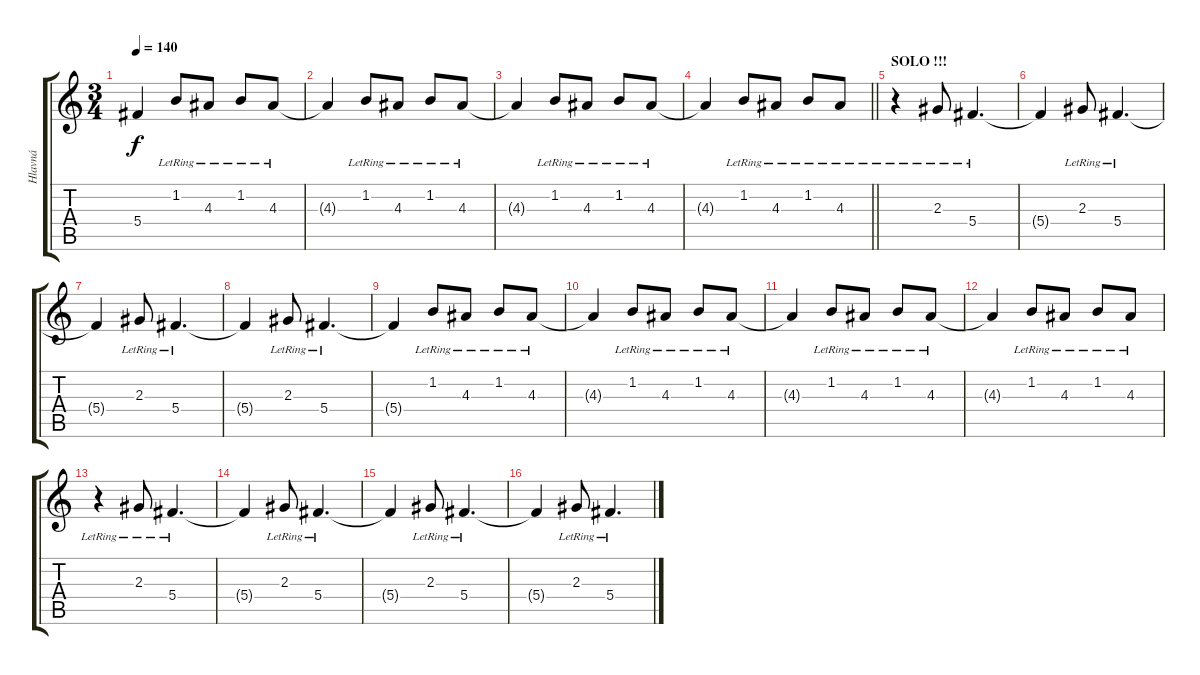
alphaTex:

\track ("Hlavná" "Hlavná") {instrument overdrivenguitar}
\staff {score tabs}
\tuning (Eb4 Bb3 Gb3 Db3 Ab2 Eb2) {hide}
\ts (3 4)
\tempo 140
\clef g2
\ks c
5.4.4{dy f} 1.2{lr}.8 4.3{lr}.8 1.2{lr}.8 4.3{lr}.8 |
4.3{t}.4 1.2{lr}.8 4.3{lr}.8 1.2{lr}.8 4.3{lr}.8 |
4.3{t}.4 1.2{lr}.8 4.3{lr}.8 1.2{lr}.8 4.3{lr}.8 |
\barLineRight lightlight
4.3{t}.4 1.2{lr}.8 4.3{lr}.8 1.2{lr}.8 4.3{lr}.8 |
\section ("" "SOLO !!!")
r.4{volume 10} 2.3{lr}.8 5.4{lr}.4{d} |
5.4{t}.4 2.3{lr}.8 5.4{lr}.4{d} |
5.4{t}.4 2.3{lr}.8 5.4{lr}.4{d} |
5.4{t}.4 2.3{lr}.8 5.4{lr}.4{d} |
5.4{t}.4 1.2{lr}.8 4.3{lr}.8 1.2{lr}.8 4.3{lr}.8 |
4.3{t}.4 1.2{lr}.8 4.3{lr}.8 1.2{lr}.8 4.3{lr}.8 |
4.3{t}.4 1.2{lr}.8 4.3{lr}.8 1.2{lr}.8 4.3{lr}.8 |
4.3{t}.4 1.2{lr}.8 4.3{lr}.8 1.2{lr}.8 4.3{lr}.8 |
r.4 2.3{lr}.8 5.4{lr}.4{d} |
5.4{t}.4 2.3{lr}.8 5.4{lr}.4{d} |
5.4{t}.4 2.3{lr}.8 5.4{lr}.4{d} |
5.4{t}.4 2.3{lr}.8 5.4{lr}.4{d}
